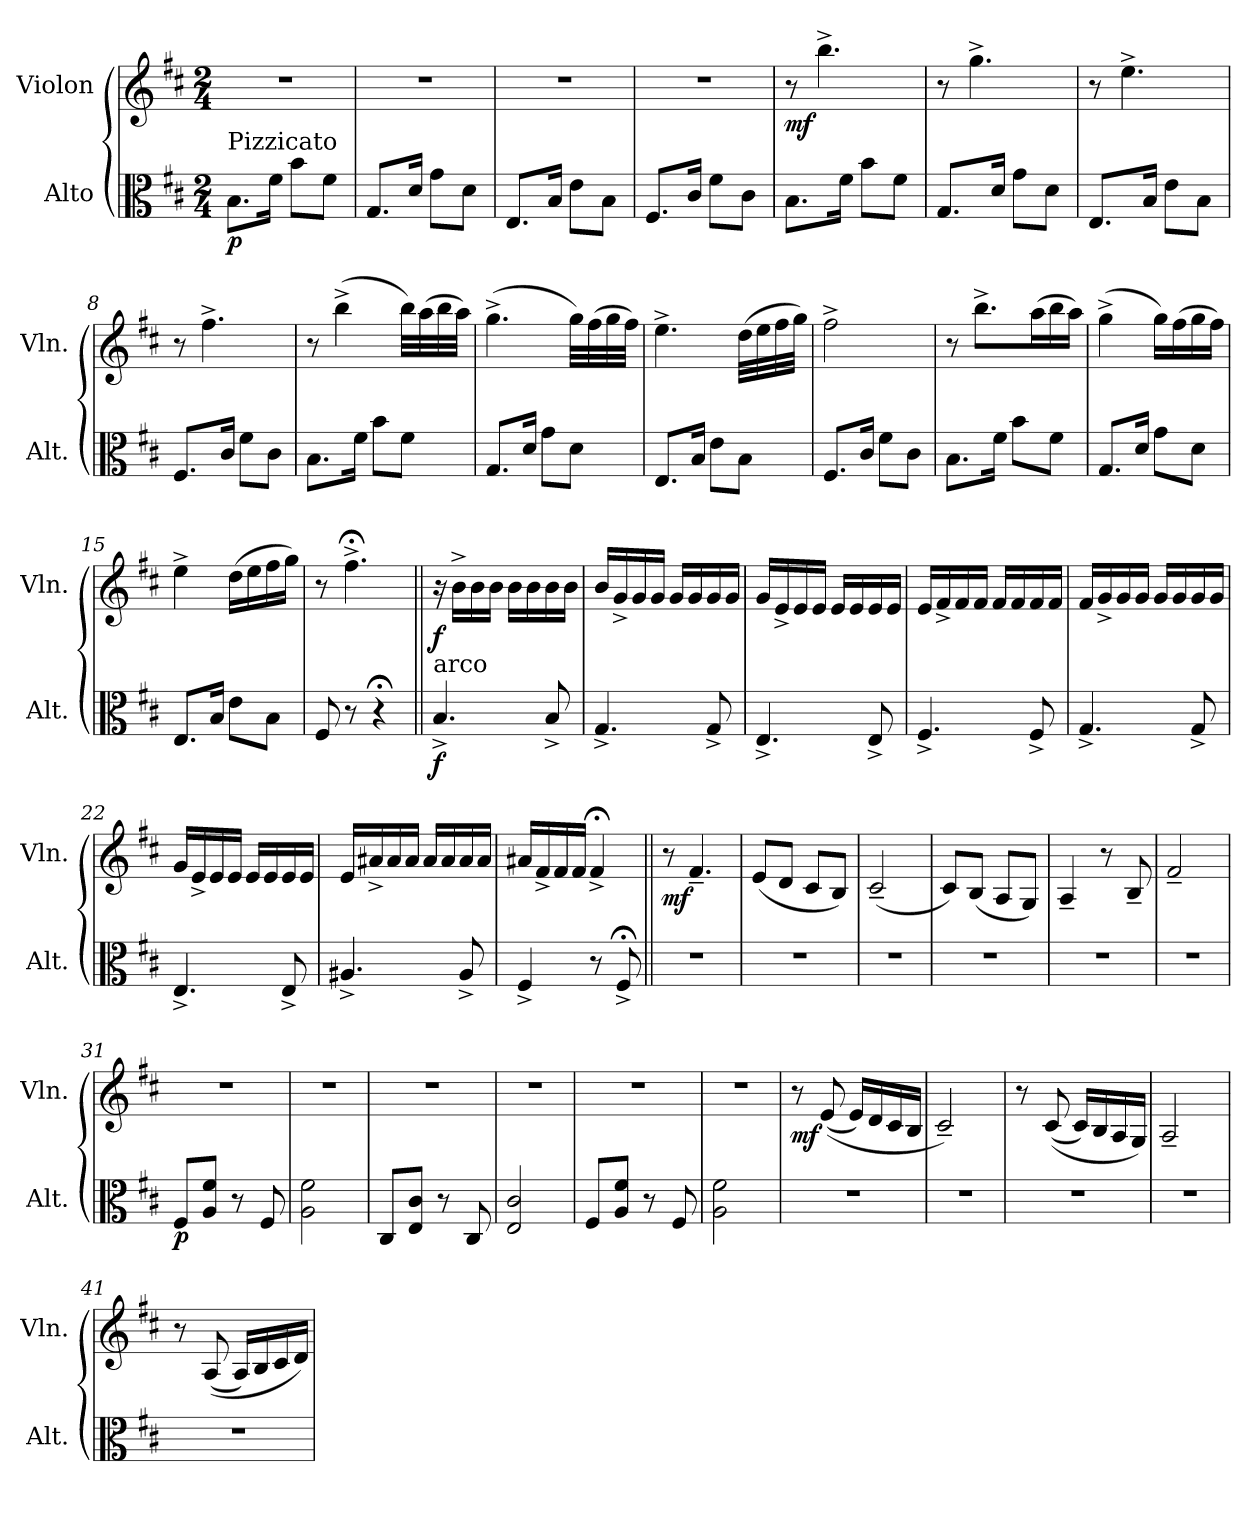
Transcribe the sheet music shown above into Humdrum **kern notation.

**kern	**dynam	**kern	**dynam
*part2	*part2	*part1	*part1
*staff2	*staff2	*staff1	*staff1
*I"Alto	*	*I"Violon	*
*I'Alt.	*	*I'Vln.	*
*clefC3	*	*clefG2	*
*k[f#c#]	*	*k[f#c#]	*
*M2/4	*	*M2/4	*
*MM56	*	*MM56	*
=1	=1	=1	=1
!LO:TX:a:t=Pizzicato	!	!	!
!	!LO:DY:b	!	!
8.B\L	p	2r	.
16f#\Jk	.	.	.
8b\L	.	.	.
8f#\J	.	.	.
=2	=2	=2	=2
8.G/L	.	2r	.
16d/Jk	.	.	.
8g\L	.	.	.
8d\J	.	.	.
=3	=3	=3	=3
8.E/L	.	2r	.
16B/Jk	.	.	.
8e\L	.	.	.
8B\J	.	.	.
=4	=4	=4	=4
8.F#/L	.	2r	.
16c#/Jk	.	.	.
8f#\L	.	.	.
8c#\J	.	.	.
=5	=5	=5	=5
!	!	!	!LO:DY:b
8.B\L	.	8r	mf
.	.	4.bb^\	.
16f#\Jk	.	.	.
8b\L	.	.	.
8f#\J	.	.	.
=6	=6	=6	=6
8.G/L	.	8r	.
.	.	4.gg^\	.
16d/Jk	.	.	.
8g\L	.	.	.
8d\J	.	.	.
=7	=7	=7	=7
8.E/L	.	8r	.
.	.	4.ee^\	.
16B/Jk	.	.	.
8e\L	.	.	.
8B\J	.	.	.
!!LO:LB:g=z
=8	=8	=8	=8
8.F#/L	.	8r	.
.	.	4.ff#^\	.
16c#/Jk	.	.	.
8f#\L	.	.	.
8c#\J	.	.	.
=9	=9	=9	=9
8.B\L	.	8r	.
.	.	(4bb^\	.
16f#\Jk	.	.	.
8b\L	.	.	.
8f#\J	.	32bb\LLL)	.
.	.	(32aa\	.
.	.	32bb\	.
.	.	32aa\JJJ)	.
=10	=10	=10	=10
8.G/L	.	(>4.gg^\	.
16d/Jk	.	.	.
8g\L	.	.	.
8d\J	.	32gg\LLL)	.
.	.	(32ff#\	.
.	.	32gg\	.
.	.	32ff#\JJJ)	.
=11	=11	=11	=11
8.E/L	.	4.ee^\	.
16B/Jk	.	.	.
8e\L	.	.	.
8B\J	.	(32dd\LLL	.
.	.	32ee\	.
.	.	32ff#\	.
.	.	32gg\JJJ)	.
=12	=12	=12	=12
8.F#/L	.	2ff#^\	.
16c#/Jk	.	.	.
8f#\L	.	.	.
8c#\J	.	.	.
!!LO:LB:g=z
=13	=13	=13	=13
8.B\L	.	8r	.
.	.	8.bb^\L	.
16f#\Jk	.	.	.
8b\L	.	.	.
.	.	(16aa\L	.
8f#\J	.	16bb\	.
.	.	16aa\JJ)	.
=14	=14	=14	=14
8.G/L	.	(4gg^\	.
16d/Jk	.	.	.
8g\L	.	16gg\LL)	.
.	.	(16ff#\	.
8d\J	.	16gg\	.
.	.	16ff#\JJ)	.
=15	=15	=15	=15
8.E/L	.	4ee^\	.
16B/Jk	.	.	.
8e\L	.	(16dd\LL	.
.	.	16ee\	.
8B\J	.	16ff#\	.
.	.	16gg\JJ)	.
=16	=16	=16	=16
8F#/	.	8r	.
8r	.	4.ff#;<^\	.
4r;<	.	.	.
=17||	=17||	=17||	=17||
*	*	*MM112	*
!LO:TX:a:t=arco	!	!	!
!	!LO:DY:b	!	!LO:DY:b
4.B^/	f	16r	f
.	.	16b^\LL	.
.	.	16b\	.
.	.	16b\JJ	.
.	.	16b\LL	.
.	.	16b\	.
8B^/	.	16b\	.
.	.	16b\JJ	.
=18	=18	=18	=18
4.G^/	.	16b/LL	.
.	.	16g^/	.
.	.	16g/	.
.	.	16g/JJ	.
.	.	16g/LL	.
.	.	16g/	.
8G^/	.	16g/	.
.	.	16g/JJ	.
!!LO:LB:g=z
=19	=19	=19	=19
4.E^/	.	16g/LL	.
.	.	16e^/	.
.	.	16e/	.
.	.	16e/JJ	.
.	.	16e/LL	.
.	.	16e/	.
8E^/	.	16e/	.
.	.	16e/JJ	.
=20	=20	=20	=20
4.F#^/	.	16e/LL	.
.	.	16f#^/	.
.	.	16f#/	.
.	.	16f#/JJ	.
.	.	16f#/LL	.
.	.	16f#/	.
8F#^/	.	16f#/	.
.	.	16f#/JJ	.
=21	=21	=21	=21
4.G^/	.	16f#/LL	.
.	.	16g^/	.
.	.	16g/	.
.	.	16g/JJ	.
.	.	16g/LL	.
.	.	16g/	.
8G^/	.	16g/	.
.	.	16g/JJ	.
=22	=22	=22	=22
4.E^/	.	16g/LL	.
.	.	16e^/	.
.	.	16e/	.
.	.	16e/JJ	.
.	.	16e/LL	.
.	.	16e/	.
8E^/	.	16e/	.
.	.	16e/JJ	.
=23	=23	=23	=23
4.A#X^/	.	16e/LL	.
.	.	16a#X^/	.
.	.	16a#/	.
.	.	16a#/JJ	.
.	.	16a#/LL	.
.	.	16a#/	.
8A#^/	.	16a#/	.
.	.	16a#/JJ	.
!!LO:LB:g=z
=24	=24	=24	=24
4F#^/	.	16a#X/LL	.
.	.	16f#^/	.
.	.	16f#/	.
.	.	16f#/JJ	.
8r	.	4f#;<^/	.
8F#;<^/	.	.	.
=25||	=25||	=25||	=25||
*	*	*MM50	*
!	!	!	!LO:DY:b
2r	.	8r	mf
.	.	4.f#~/	.
=26	=26	=26	=26
2r	.	(8e/L	.
.	.	8d/J	.
.	.	8c#/L	.
.	.	8B/J)	.
=27	=27	=27	=27
2r	.	(2c#~/	.
=28	=28	=28	=28
2r	.	8c#/L)	.
.	.	(8B/J	.
.	.	8A/L	.
.	.	8G/J)	.
=29	=29	=29	=29
2r	.	4A~/	.
.	.	8r	.
.	.	8B~/	.
=30	=30	=30	=30
2r	.	2f#~/	.
=31	=31	=31	=31
!	!LO:DY:b	!	!
8F#/L	p	2r	.
8A/ 8f#/J	.	.	.
8r	.	.	.
8F#/	.	.	.
=32	=32	=32	=32
2A\ 2f#\	.	2r	.
!!LO:PB:g=z
=33	=33	=33	=33
8C#/L	.	2r	.
8E/ 8c#/J	.	.	.
8r	.	.	.
8C#/	.	.	.
=34	=34	=34	=34
2E/ 2c#/	.	2r	.
=35	=35	=35	=35
8F#/L	.	2r	.
8A/ 8f#/J	.	.	.
8r	.	.	.
8F#/	.	.	.
=36	=36	=36	=36
2A\ 2f#\	.	2r	.
=37	=37	=37	=37
!	!	!	!LO:DY:b
2r	.	8r	mf
.	.	((>8e/	.
.	.	16e/LL)	.
.	.	16d/	.
.	.	16c#/	.
.	.	16B/JJ	.
=38	=38	=38	=38
2r	.	2c#~/)	.
=39	=39	=39	=39
2r	.	8r	.
.	.	((>8c#/	.
.	.	16c#/LL)	.
.	.	16B/	.
.	.	16A/	.
.	.	16G/JJ)	.
=40	=40	=40	=40
2r	.	2A~/	.
!!LO:LB:g=z
=41	=41	=41	=41
2r	.	8r	.
.	.	((>8A/	.
.	.	16A/LL)	.
.	.	16B/	.
.	.	16c#/	.
.	.	16d/JJ)	.
=	=	=	=
*-	*-	*-	*-
